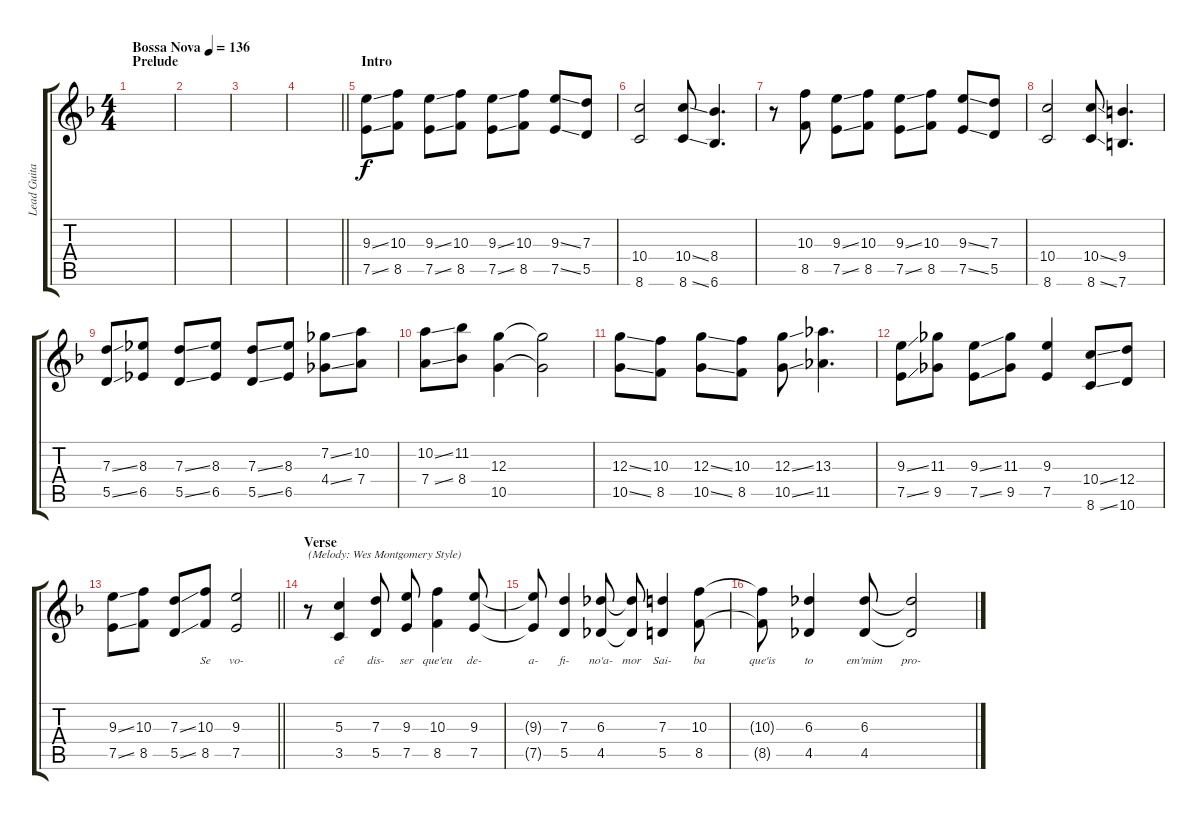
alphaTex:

\track ("Lead Guitar" "Lead Guita") {instrument electricguitarjazz}
\staff {score tabs}
\tuning (E4 B3 G3 D3 A2 E2) {hide}
\ts (4 4)
\section ("" "Prelude")
\tempo (136 "Bossa Nova")
\clef g2
\ks f
|
|
|
\barLineRight lightlight
|
\section ("" "Intro")
(9.3{ss} 7.5{ss}).8{lyrics (0 "") lyrics (1 "") lyrics (2 "") lyrics (3 "") lyrics (4 "")} (10.3 8.5).8{lyrics (0 "") lyrics (1 "") lyrics (2 "") lyrics (3 "") lyrics (4 "")} (9.3{ss} 7.5{ss}).8{lyrics (0 "") lyrics (1 "") lyrics (2 "") lyrics (3 "") lyrics (4 "")} (10.3 8.5).8{lyrics (0 "") lyrics (1 "") lyrics (2 "") lyrics (3 "") lyrics (4 "")} (9.3{ss} 7.5{ss}).8{lyrics (0 "") lyrics (1 "") lyrics (2 "") lyrics (3 "") lyrics (4 "")} (10.3 8.5).8{lyrics (0 "") lyrics (1 "") lyrics (2 "") lyrics (3 "") lyrics (4 "")} (9.3{ss} 7.5{ss}).8{lyrics (0 "") lyrics (1 "") lyrics (2 "") lyrics (3 "") lyrics (4 "")} (7.3 5.5).8{lyrics (0 "") lyrics (1 "") lyrics (2 "") lyrics (3 "") lyrics (4 "")} |
(10.4 8.6).2{lyrics (0 "") lyrics (1 "") lyrics (2 "") lyrics (3 "") lyrics (4 "")} (10.4{ss} 8.6{ss}).8{lyrics (0 "") lyrics (1 "") lyrics (2 "") lyrics (3 "") lyrics (4 "")} (8.4 6.6).4{d lyrics (0 "") lyrics (1 "") lyrics (2 "") lyrics (3 "") lyrics (4 "")} |
r.8 (10.3 8.5).8{lyrics (0 "") lyrics (1 "") lyrics (2 "") lyrics (3 "") lyrics (4 "")} (9.3{ss} 7.5{ss}).8{lyrics (0 "") lyrics (1 "") lyrics (2 "") lyrics (3 "") lyrics (4 "")} (10.3 8.5).8{lyrics (0 "") lyrics (1 "") lyrics (2 "") lyrics (3 "") lyrics (4 "")} (9.3{ss} 7.5{ss}).8{lyrics (0 "") lyrics (1 "") lyrics (2 "") lyrics (3 "") lyrics (4 "")} (10.3 8.5).8{lyrics (0 "") lyrics (1 "") lyrics (2 "") lyrics (3 "") lyrics (4 "")} (9.3{ss} 7.5{ss}).8{lyrics (0 "") lyrics (1 "") lyrics (2 "") lyrics (3 "") lyrics (4 "")} (7.3 5.5).8{lyrics (0 "") lyrics (1 "") lyrics (2 "") lyrics (3 "") lyrics (4 "")} |
(10.4 8.6).2{lyrics (0 "") lyrics (1 "") lyrics (2 "") lyrics (3 "") lyrics (4 "")} (10.4{ss} 8.6{ss}).8{lyrics (0 "") lyrics (1 "") lyrics (2 "") lyrics (3 "") lyrics (4 "")} (9.4 7.6).4{d lyrics (0 "") lyrics (1 "") lyrics (2 "") lyrics (3 "") lyrics (4 "")} |
(7.3{ss} 5.5{ss}).8{lyrics (0 "") lyrics (1 "") lyrics (2 "") lyrics (3 "") lyrics (4 "")} (8.3 6.5).8{lyrics (0 "") lyrics (1 "") lyrics (2 "") lyrics (3 "") lyrics (4 "")} (7.3{ss} 5.5{ss}).8{lyrics (0 "") lyrics (1 "") lyrics (2 "") lyrics (3 "") lyrics (4 "")} (8.3 6.5).8{lyrics (0 "") lyrics (1 "") lyrics (2 "") lyrics (3 "") lyrics (4 "")} (7.3{ss} 5.5{ss}).8{lyrics (0 "") lyrics (1 "") lyrics (2 "") lyrics (3 "") lyrics (4 "")} (8.3 6.5).8{lyrics (0 "") lyrics (1 "") lyrics (2 "") lyrics (3 "") lyrics (4 "")} (7.2{ss} 4.4{ss}).8{lyrics (0 "") lyrics (1 "") lyrics (2 "") lyrics (3 "") lyrics (4 "")} (10.2 7.4).8{lyrics (0 "") lyrics (1 "") lyrics (2 "") lyrics (3 "") lyrics (4 "")} |
(10.2{ss} 7.4{ss}).8{lyrics (0 "") lyrics (1 "") lyrics (2 "") lyrics (3 "") lyrics (4 "")} (11.2 8.4).8{lyrics (0 "") lyrics (1 "") lyrics (2 "") lyrics (3 "") lyrics (4 "")} (12.3 10.5).4{lyrics (0 "") lyrics (1 "") lyrics (2 "") lyrics (3 "") lyrics (4 "")} (12.3{t} 10.5{t}).2{lyrics (0 "") lyrics (1 "") lyrics (2 "") lyrics (3 "") lyrics (4 "")} |
(12.3{ss} 10.5{ss}).8{lyrics (0 "") lyrics (1 "") lyrics (2 "") lyrics (3 "") lyrics (4 "")} (10.3 8.5).8{lyrics (0 "") lyrics (1 "") lyrics (2 "") lyrics (3 "") lyrics (4 "")} (12.3{ss} 10.5{ss}).8{lyrics (0 "") lyrics (1 "") lyrics (2 "") lyrics (3 "") lyrics (4 "")} (10.3 8.5).8{lyrics (0 "") lyrics (1 "") lyrics (2 "") lyrics (3 "") lyrics (4 "")} (12.3{ss} 10.5{ss}).8{lyrics (0 "") lyrics (1 "") lyrics (2 "") lyrics (3 "") lyrics (4 "")} (13.3 11.5).4{d lyrics (0 "") lyrics (1 "") lyrics (2 "") lyrics (3 "") lyrics (4 "")} |
(9.3{ss} 7.5{ss}).8{lyrics (0 "") lyrics (1 "") lyrics (2 "") lyrics (3 "") lyrics (4 "")} (11.3 9.5).8{lyrics (0 "") lyrics (1 "") lyrics (2 "") lyrics (3 "") lyrics (4 "")} (9.3{ss} 7.5{ss}).8{lyrics (0 "") lyrics (1 "") lyrics (2 "") lyrics (3 "") lyrics (4 "")} (11.3 9.5).8{lyrics (0 "") lyrics (1 "") lyrics (2 "") lyrics (3 "") lyrics (4 "")} (9.3 7.5).4{lyrics (0 "") lyrics (1 "") lyrics (2 "") lyrics (3 "") lyrics (4 "")} (10.4{ss} 8.6{ss}).8{lyrics (0 "") lyrics (1 "") lyrics (2 "") lyrics (3 "") lyrics (4 "")} (12.4 10.6).8{lyrics (0 "") lyrics (1 "") lyrics (2 "") lyrics (3 "") lyrics (4 "")} |
\barLineRight lightlight
(9.3{ss} 7.5{ss}).8{lyrics (0 "") lyrics (1 "") lyrics (2 "") lyrics (3 "") lyrics (4 "")} (10.3 8.5).8{lyrics (0 "") lyrics (1 "") lyrics (2 "") lyrics (3 "") lyrics (4 "")} (7.3{ss} 5.5{ss}).8{lyrics (0 "") lyrics (1 "") lyrics (2 "") lyrics (3 "") lyrics (4 "")} (10.3 8.5).8{lyrics (0 "Se") lyrics (1 "") lyrics (2 "") lyrics (3 "") lyrics (4 "")} (9.3 7.5).2{lyrics (0 "vo-") lyrics (1 "") lyrics (2 "") lyrics (3 "") lyrics (4 "")} |
\section ("" "Verse")
r.8{txt "(Melody: Wes Montgomery Style)"} (5.3 3.5).4{lyrics (0 "cê") lyrics (1 "") lyrics (2 "") lyrics (3 "") lyrics (4 "")} (7.3 5.5).8{lyrics (0 "dis-") lyrics (1 "") lyrics (2 "") lyrics (3 "") lyrics (4 "")} (9.3 7.5).8{lyrics (0 "ser") lyrics (1 "") lyrics (2 "") lyrics (3 "") lyrics (4 "")} (10.3 8.5).4{lyrics (0 "que'eu") lyrics (1 "") lyrics (2 "") lyrics (3 "") lyrics (4 "")} (9.3 7.5).8{lyrics (0 "de-") lyrics (1 "") lyrics (2 "") lyrics (3 "") lyrics (4 "")} |
(9.3{t} 7.5{t}).8{lyrics (0 "a-") lyrics (1 "") lyrics (2 "") lyrics (3 "") lyrics (4 "")} (7.3 5.5).4{lyrics (0 "fi-") lyrics (1 "") lyrics (2 "") lyrics (3 "") lyrics (4 "")} (6.3 4.5).8{lyrics (0 "no'a-") lyrics (1 "") lyrics (2 "") lyrics (3 "") lyrics (4 "")} (6.3{t} 4.5{t}).8{lyrics (0 "mor") lyrics (1 "") lyrics (2 "") lyrics (3 "") lyrics (4 "")} (7.3 5.5).4{lyrics (0 "Sai-") lyrics (1 "") lyrics (2 "") lyrics (3 "") lyrics (4 "")} (10.3 8.5).8{lyrics (0 "ba") lyrics (1 "") lyrics (2 "") lyrics (3 "") lyrics (4 "")} |
(10.3{t} 8.5{t}).8{lyrics (0 "que'is") lyrics (1 "") lyrics (2 "") lyrics (3 "") lyrics (4 "")} (6.3 4.5).4{lyrics (0 "to") lyrics (1 "") lyrics (2 "") lyrics (3 "") lyrics (4 "")} (6.3 4.5).8{lyrics (0 "em'mim") lyrics (1 "") lyrics (2 "") lyrics (3 "") lyrics (4 "")} (6.3{t} 4.5{t}).2{lyrics (0 "pro-") lyrics (1 "") lyrics (2 "") lyrics (3 "") lyrics (4 "")}
